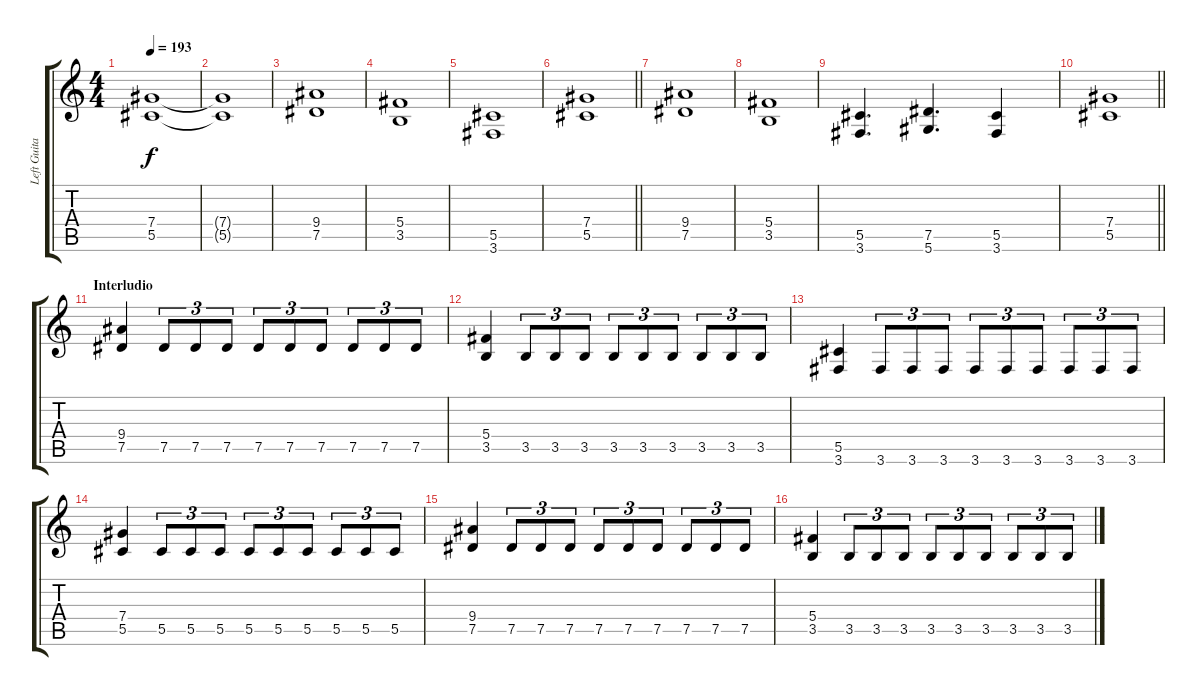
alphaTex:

\track ("Left Guitar" "Left Guita") {instrument distortionguitar}
\staff {score tabs}
\tuning (Eb4 Bb3 Gb3 Db3 Ab2 Eb2) {hide}
\ts (4 4)
\tempo 193
\clef g2
\ks c
(7.4 5.5).1{dy f} |
(7.4{t} 5.5{t}).1 |
(9.4 7.5).1 |
(5.4 3.5).1 |
(5.5 3.6).1 |
\barLineRight lightlight
(7.4 5.5).1 |
(9.4 7.5).1 |
(5.4 3.5).1 |
(5.5 3.6).4{d} (7.5 5.6).4{d} (5.5 3.6).4 |
\barLineRight lightlight
(7.4 5.5).1 |
\section ("" "Interludio")
(9.4 7.5).4 7.5.8{tu (3 2)} 7.5.8{tu (3 2)} 7.5.8{tu (3 2)} 7.5.8{tu (3 2)} 7.5.8{tu (3 2)} 7.5.8{tu (3 2)} 7.5.8{tu (3 2)} 7.5.8{tu (3 2)} 7.5.8{tu (3 2)} |
(5.4 3.5).4 3.5.8{tu (3 2)} 3.5.8{tu (3 2)} 3.5.8{tu (3 2)} 3.5.8{tu (3 2)} 3.5.8{tu (3 2)} 3.5.8{tu (3 2)} 3.5.8{tu (3 2)} 3.5.8{tu (3 2)} 3.5.8{tu (3 2)} |
(5.5 3.6).4 3.6.8{tu (3 2)} 3.6.8{tu (3 2)} 3.6.8{tu (3 2)} 3.6.8{tu (3 2)} 3.6.8{tu (3 2)} 3.6.8{tu (3 2)} 3.6.8{tu (3 2)} 3.6.8{tu (3 2)} 3.6.8{tu (3 2)} |
(7.4 5.5).4 5.5.8{tu (3 2)} 5.5.8{tu (3 2)} 5.5.8{tu (3 2)} 5.5.8{tu (3 2)} 5.5.8{tu (3 2)} 5.5.8{tu (3 2)} 5.5.8{tu (3 2)} 5.5.8{tu (3 2)} 5.5.8{tu (3 2)} |
(9.4 7.5).4 7.5.8{tu (3 2)} 7.5.8{tu (3 2)} 7.5.8{tu (3 2)} 7.5.8{tu (3 2)} 7.5.8{tu (3 2)} 7.5.8{tu (3 2)} 7.5.8{tu (3 2)} 7.5.8{tu (3 2)} 7.5.8{tu (3 2)} |
(5.4 3.5).4 3.5.8{tu (3 2)} 3.5.8{tu (3 2)} 3.5.8{tu (3 2)} 3.5.8{tu (3 2)} 3.5.8{tu (3 2)} 3.5.8{tu (3 2)} 3.5.8{tu (3 2)} 3.5.8{tu (3 2)} 3.5.8{tu (3 2)}
